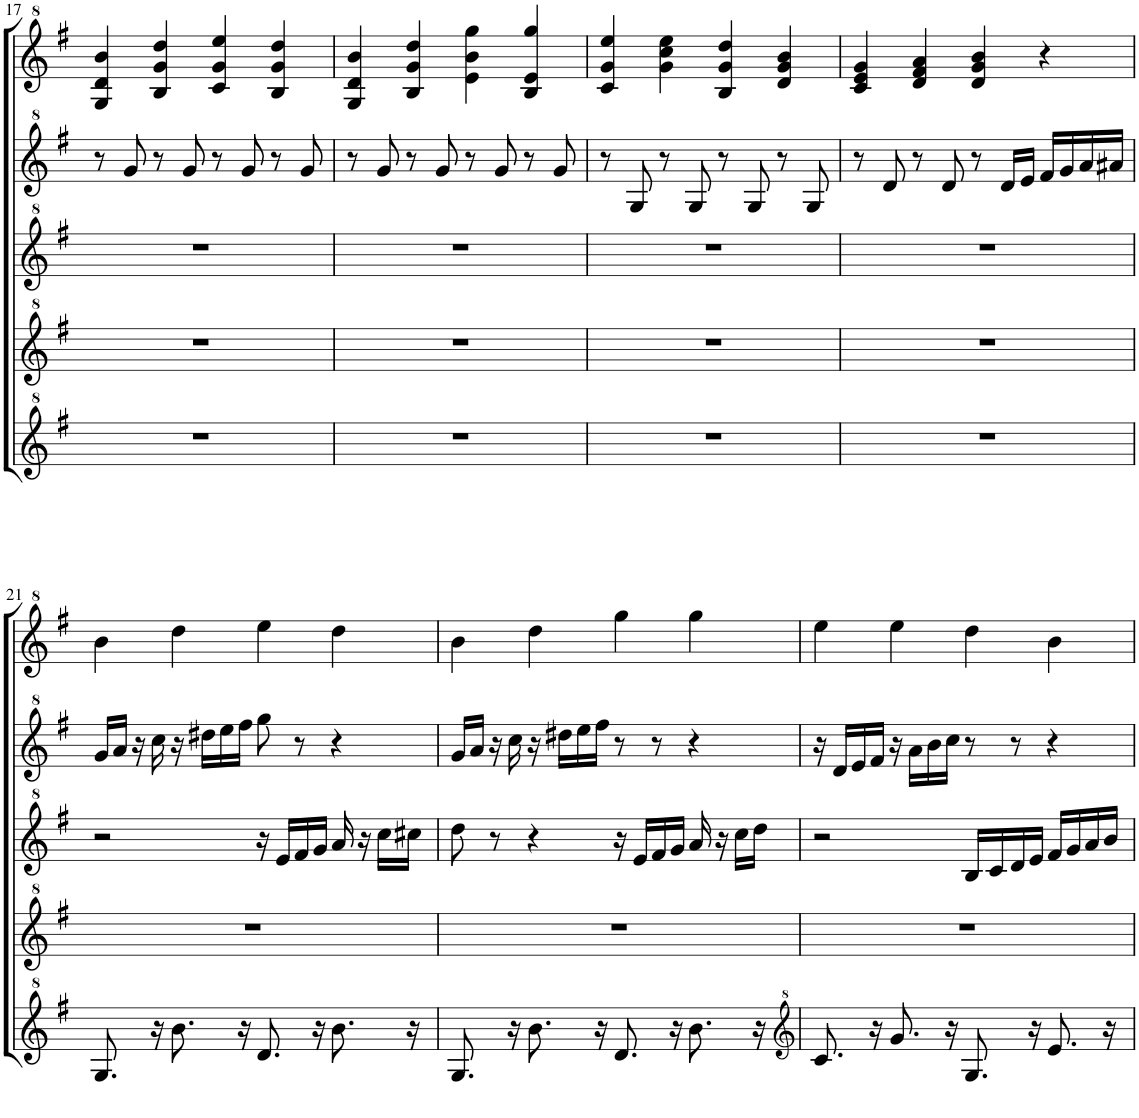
**kern	**kern	**kern	**kern
*part1	*part1	*part1	*part1
*staff4	*staff3	*staff2	*staff1
*I"パンフルート	*	*	*
!!LO:PB:g=z
*clefG^2	*clefG^2	*clefG^2	*clefG^2
*k[f#]	*k[f#]	*k[f#]	*k[f#]
*M4/4	*M4/4	*M4/4	*M4/4
=17	=17	=17	=17
1r	1r	8r	4g/ 4dd/ 4bb/
.	.	8gg/	.
.	.	8r	4b/ 4gg/ 4ddd/
.	.	8gg/	.
.	.	8r	4cc/ 4gg/ 4eee/
.	.	8gg/	.
.	.	8r	4b/ 4gg/ 4ddd/
.	.	8gg/	.
=18	=18	=18	=18
1r	1r	8r	4g/ 4dd/ 4bb/
.	.	8gg/	.
.	.	8r	4b/ 4gg/ 4ddd/
.	.	8gg/	.
.	.	8r	4ee\ 4bb\ 4ggg\
.	.	8gg/	.
.	.	8r	4b/ 4ee/ 4ggg/
.	.	8gg/	.
=19	=19	=19	=19
1r	1r	8r	4cc/ 4gg/ 4eee/
.	.	8g/	.
.	.	8r	4gg\ 4ccc\ 4eee\
.	.	8g/	.
.	.	8r	4b/ 4gg/ 4ddd/
.	.	8g/	.
.	.	8r	4dd/ 4gg/ 4bb/
.	.	8g/	.
=20	=20	=20	=20
1r	1r	8r	4cc/ 4ee/ 4gg/
.	.	8dd/	.
.	.	8r	4dd/ 4ff#/ 4aa/
.	.	8dd/	.
.	.	8r	4dd/ 4gg/ 4bb/
.	.	16dd/LL	.
.	.	16ee/JJ	.
.	.	16ff#/LL	4r
.	.	16gg/	.
.	.	16aa/	.
.	.	16aa#X/JJ	.
!!LO:LB:g=z
=21	=21	=21	=21
8.g/	2r	16gg/LL	4bb\
.	.	16aa/JJ	.
.	.	16r	.
16r	.	16ccc\	.
8.bb\	.	16r	4ddd\
.	.	16ddd#X\LL	.
.	.	16eee\	.
16r	.	16fff#\JJ	.
8.dd/	16r	8ggg\	4eee\
.	16ee/LL	.	.
.	16ff#/	8r	.
16r	16gg/JJ	.	.
8.bb\	16aa/	4r	4ddd\
.	16r	.	.
.	16ccc\LL	.	.
16r	16ccc#X\JJ	.	.
=22	=22	=22	=22
8.g/	8ddd\	16gg/LL	4bb\
.	.	16aa/JJ	.
.	8r	16r	.
16r	.	16ccc\	.
8.bb\	4r	16r	4ddd\
.	.	16ddd#X\LL	.
.	.	16eee\	.
16r	.	16fff#\JJ	.
8.dd/	16r	8r	4ggg\
.	16ee/LL	.	.
.	16ff#/	8r	.
16r	16gg/JJ	.	.
8.bb\	16aa/	4r	4ggg\
.	16r	.	.
.	16ccc\LL	.	.
16r	16ddd\JJ	.	.
=23	=23	=23	=23
*clefG^2	*	*	*
8.cc/	2r	16r	4eee\
.	.	16dd/LL	.
.	.	16ee/	.
16r	.	16ff#/JJ	.
8.gg/	.	16r	4eee\
.	.	16aa\LL	.
.	.	16bb\	.
16r	.	16ccc\JJ	.
8.g/	16b/LL	8r	4ddd\
.	16cc/	.	.
.	16dd/	8r	.
16r	16ee/JJ	.	.
8.ee/	16ff#/LL	4r	4bb\
.	16gg/	.	.
.	16aa/	.	.
16r	16bb/JJ	.	.
=	=	=	=
*-	*-	*-	*-
